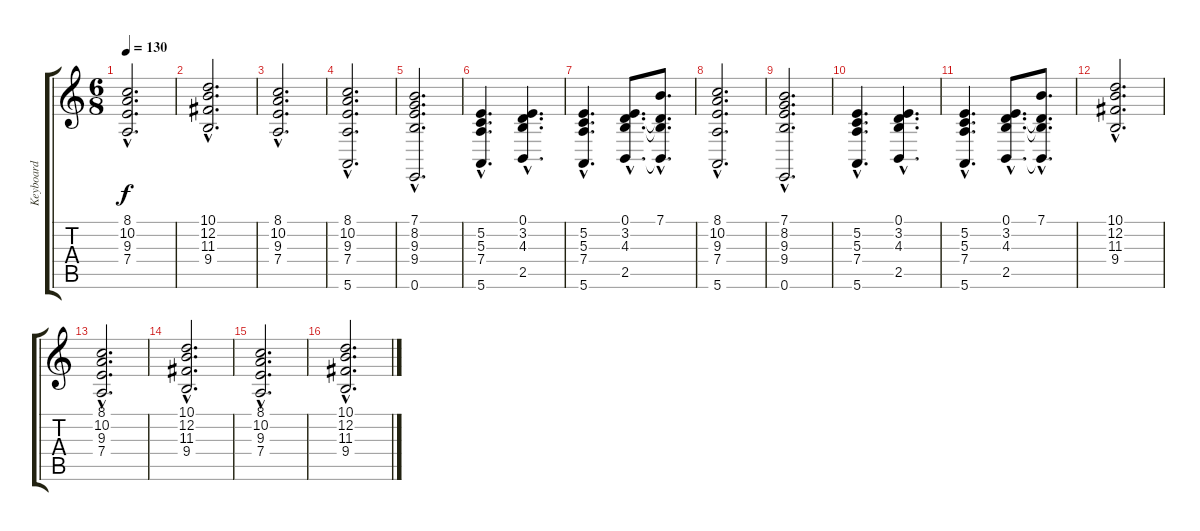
\track ("Keyboard" "Keyboard") {instrument stringensemble2}
\staff {score tabs}
\tuning (E4 B3 G3 D3 A2 E2) {hide}
\ts (6 8)
\tempo 130
\clef g2
\ks c
(8.1{hac} 10.2{hac} 9.3{hac} 7.4{hac}).2{d dy f} |
(10.1{hac} 12.2{hac} 11.3{hac} 9.4{hac}).2{d} |
(8.1{hac} 10.2{hac} 9.3{hac} 7.4{hac}).2{d} |
(8.1{hac} 10.2{hac} 9.3{hac} 7.4{hac} 5.6{hac}).2{d} |
(7.1{hac} 8.2{hac} 9.3{hac} 9.4{hac} 0.6{hac}).2{d} |
(5.2{hac} 5.3{hac} 7.4{hac} 5.6{hac}).4{d} (0.1{hac} 3.2{hac} 4.3{hac} 2.5{hac}).4{d} |
(5.2{hac} 5.3{hac} 7.4{hac} 5.6{hac}).4{d} (0.1{hac} 3.2{hac} 4.3{hac} 2.5{hac}).8{d} (7.1{hac} 3.2{hac t} 4.3{hac t} 2.5{hac t}).8{d} |
(8.1{hac} 10.2{hac} 9.3{hac} 7.4{hac} 5.6{hac}).2{d} |
(7.1{hac} 8.2{hac} 9.3{hac} 9.4{hac} 0.6{hac}).2{d} |
(5.2{hac} 5.3{hac} 7.4{hac} 5.6{hac}).4{d} (0.1{hac} 3.2{hac} 4.3{hac} 2.5{hac}).4{d} |
(5.2{hac} 5.3{hac} 7.4{hac} 5.6{hac}).4{d} (0.1{hac} 3.2{hac} 4.3{hac} 2.5{hac}).8{d} (7.1{hac} 3.2{hac t} 4.3{hac t} 2.5{hac t}).8{d} |
(10.1{hac} 12.2{hac} 11.3{hac} 9.4{hac}).2{d} |
(8.1{hac} 10.2{hac} 9.3{hac} 7.4{hac}).2{d} |
(10.1{hac} 12.2{hac} 11.3{hac} 9.4{hac}).2{d} |
(8.1{hac} 10.2{hac} 9.3{hac} 7.4{hac}).2{d} |
(10.1{hac} 12.2{hac} 11.3{hac} 9.4{hac}).2{d}
